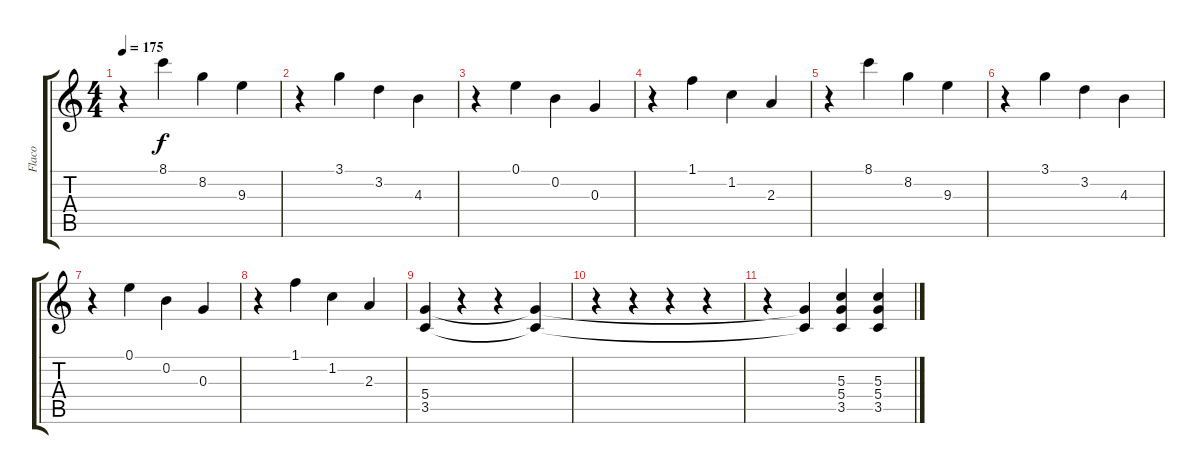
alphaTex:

\track ("Flaco" "Flaco") {instrument acousticguitarnylon}
\staff {score tabs}
\tuning (E4 B3 G3 D3 A2 E2) {hide}
\ts (4 4)
\tempo 175
\clef g2
\ks c
r.4{dy f volume 12 instrument distortionguitar} 8.1.4 8.2.4 9.3.4 |
r.4 3.1.4 3.2.4 4.3.4 |
r.4 0.1.4 0.2.4 0.3.4 |
r.4 1.1.4 1.2.4 2.3.4 |
r.4 8.1.4 8.2.4 9.3.4 |
r.4 3.1.4 3.2.4 4.3.4 |
r.4 0.1.4 0.2.4 0.3.4 |
r.4 1.1.4 1.2.4 2.3.4 |
(5.4 3.5).4 r.4 r.4 (5.4{t} 3.5{t}).4 |
r.4 r.4 r.4 r.4 |
r.4 (5.4{t} 3.5{t}).4 (5.3 5.4 3.5).4 (5.3 5.4 3.5).4
